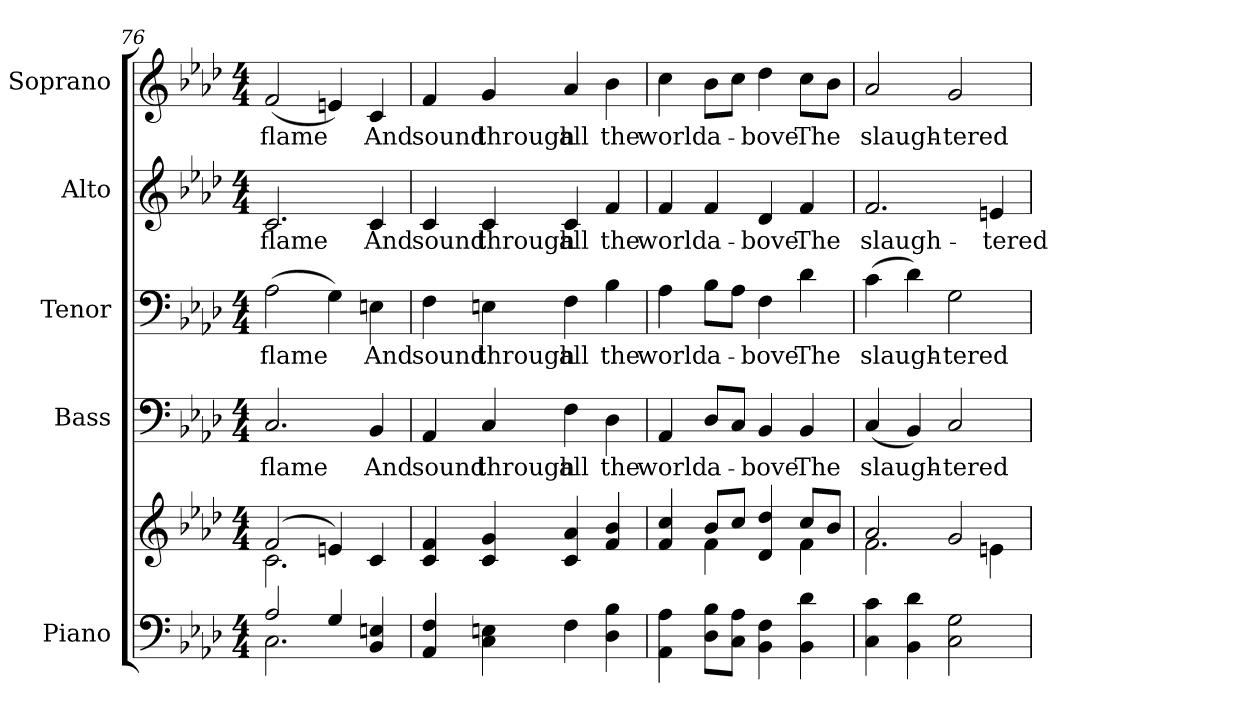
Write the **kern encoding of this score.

**kern	**kern	**kern	**text	**kern	**text	**kern	**text	**kern	**text
*part5	*part5	*part4	*part4	*part3	*part3	*part2	*part2	*part1	*part1
*staff6	*staff5	*staff4	*staff4	*staff3	*staff3	*staff2	*staff2	*staff1	*staff1
*I"Piano	*	*I"Bass	*	*I"Tenor	*	*I"Alto	*	*I"Soprano	*
*I'Pno.	*	*I'B.	*	*I'T.	*	*I'A.	*	*I'S.	*
*clefF4	*clefG2	*clefF4	*	*clefF4	*	*clefG2	*	*clefG2	*
*k[b-e-a-d-]	*k[b-e-a-d-]	*k[b-e-a-d-]	*	*k[b-e-a-d-]	*	*k[b-e-a-d-]	*	*k[b-e-a-d-]	*
*A-:	*A-:	*A-:	*	*A-:	*	*A-:	*	*A-:	*
*M4/4	*M4/4	*M4/4	*	*M4/4	*	*M4/4	*	*M4/4	*
=76	=76	=76	=76	=76	=76	=76	=76	=76	=76
*^	*^	*	*	*	*	*	*	*	*
!	!	!	!	!	!LO:LY:b:color=#000000	!	!	!	!	!	!
!	!	!	!	!	!	!	!LO:LY:b:color=#000000	!	!	!	!
!	!	!	!	!	!	!	!	!	!LO:LY:b:color=#000000	!	!
!	!	!	!	!	!	!	!	!	!	!	!LO:LY:b:color=#000000
2A-i/	2.Ci\	(2fi/	2.ci\	2.Ci/	flame	(2A-i\	flame	2.ci/	flame	(2fi/	flame
4Gi/	.	4eni/)	.	.	.	4Gi\)	.	.	.	4eni/)	.
!	!	!	!	!	!LO:LY:b:color=#000000	!	!	!	!	!	!
!	!	!	!	!	!	!	!LO:LY:b:color=#000000	!	!	!	!
!	!	!	!	!	!	!	!	!	!LO:LY:b:color=#000000	!	!
!	!	!	!	!	!	!	!	!	!	!	!LO:LY:b:color=#000000
4BB-i/ 4Eni	4ryy	4ci/	4ryy	4BB-i/	And	4Eni\	And	4ci/	And	4ci/	And
*v	*v	*	*	*	*	*	*	*	*	*	*
*	*v	*v	*	*	*	*	*	*	*	*
!!LO:PB:g=z
=77	=77	=77	=77	=77	=77	=77	=77	=77	=77
*^	*^	*	*	*	*	*	*	*	*
!	!	!	!	!	!LO:LY:b:color=#000000	!	!	!	!	!	!
*v	*v	*	*	*	*	*	*	*	*	*	*
*	*v	*v	*	*	*	*	*	*	*	*
*^	*^	*	*	*	*	*	*	*	*
!	!	!	!	!	!	!	!LO:LY:b:color=#000000	!	!	!	!
*v	*v	*	*	*	*	*	*	*	*	*	*
*	*v	*v	*	*	*	*	*	*	*	*
*^	*^	*	*	*	*	*	*	*	*
!	!	!	!	!	!	!	!	!	!LO:LY:b:color=#000000	!	!
*v	*v	*	*	*	*	*	*	*	*	*	*
*	*v	*v	*	*	*	*	*	*	*	*
*^	*^	*	*	*	*	*	*	*	*
!	!	!	!	!	!	!	!	!	!	!	!LO:LY:b:color=#000000
*v	*v	*	*	*	*	*	*	*	*	*	*
*	*v	*v	*	*	*	*	*	*	*	*
4AA-i/ 4Fi	4ci/ 4fi	4AA-i/	sound	4Fi\	sound	4ci/	sound	4fi/	sound
!	!	!	!LO:LY:b:color=#000000	!	!	!	!	!	!
!	!	!	!	!	!LO:LY:b:color=#000000	!	!	!	!
!	!	!	!	!	!	!	!LO:LY:b:color=#000000	!	!
!	!	!	!	!	!	!	!	!	!LO:LY:b:color=#000000
4Ci\ 4Eni	4ci/ 4gi	4Ci/	through	4Eni\	through	4ci/	through	4gi/	through
!	!	!	!LO:LY:b:color=#000000	!	!	!	!	!	!
!	!	!	!	!	!LO:LY:b:color=#000000	!	!	!	!
!	!	!	!	!	!	!	!LO:LY:b:color=#000000	!	!
!	!	!	!	!	!	!	!	!	!LO:LY:b:color=#000000
4Fi\	4ci/ 4a-i	4Fi\	all	4Fi\	all	4ci/	all	4a-i/	all
!	!	!	!LO:LY:b:color=#000000	!	!	!	!	!	!
!	!	!	!	!	!LO:LY:b:color=#000000	!	!	!	!
!	!	!	!	!	!	!	!LO:LY:b:color=#000000	!	!
!	!	!	!	!	!	!	!	!	!LO:LY:b:color=#000000
4D-i\ 4B-i	4fi/ 4b-i	4D-i\	the	4B-i\	the	4fi/	the	4b-i\	the
=78	=78	=78	=78	=78	=78	=78	=78	=78	=78
*	*^	*	*	*	*	*	*	*	*
!	!	!	!	!LO:LY:b:color=#000000	!	!	!	!	!	!
!	!	!	!	!	!	!LO:LY:b:color=#000000	!	!	!	!
!	!	!	!	!	!	!	!	!LO:LY:b:color=#000000	!	!
!	!	!	!	!	!	!	!	!	!	!LO:LY:b:color=#000000
4AA-i\ 4A-i	4fi/ 4cci	4ryy	4AA-i/	world	4A-i\	world	4fi/	world	4cci\	world
!	!	!	!	!LO:LY:b:color=#000000	!	!	!	!	!	!
!	!	!	!	!	!	!LO:LY:b:color=#000000	!	!	!	!
!	!	!	!	!	!	!	!	!LO:LY:b:color=#000000	!	!
!	!	!	!	!	!	!	!	!	!	!LO:LY:b:color=#000000
8D-i\ 8B-iL	8b-i/L	4fi\	8D-i/L	a-	8B-i\L	a-	4fi/	a-	8b-i\L	a-
8Ci\ 8A-iJ	8cci/J	.	8Ci/J	.	8A-i\J	.	.	.	8cci\J	.
!	!	!	!	!LO:LY:b:color=#000000	!	!	!	!	!	!
!	!	!	!	!	!	!LO:LY:b:color=#000000	!	!	!	!
!	!	!	!	!	!	!	!	!LO:LY:b:color=#000000	!	!
!	!	!	!	!	!	!	!	!	!	!LO:LY:b:color=#000000
4BB-i\ 4Fi	4d-i/ 4dd-i	4ryy	4BB-i/	-bove	4Fi\	-bove	4d-i/	-bove	4dd-i\	-bove
!	!	!	!	!LO:LY:b:color=#000000	!	!	!	!	!	!
!	!	!	!	!	!	!LO:LY:b:color=#000000	!	!	!	!
!	!	!	!	!	!	!	!	!LO:LY:b:color=#000000	!	!
!	!	!	!	!	!	!	!	!	!	!LO:LY:b:color=#000000
4BB-i\ 4d-i	8cci/L	4fi\	4BB-i/	The	4d-i\	The	4fi/	The	8cci\L	The
.	8b-i/J	.	.	.	.	.	.	.	8b-i\J	.
!!LO:PB:g=z
=79	=79	=79	=79	=79	=79	=79	=79	=79	=79	=79
!	!	!	!	!LO:LY:b:color=#000000	!	!	!	!	!	!
!	!	!	!	!	!	!LO:LY:b:color=#000000	!	!	!	!
!	!	!	!	!	!	!	!	!LO:LY:b:color=#000000	!	!
!	!	!	!	!	!	!	!	!	!	!LO:LY:b:color=#000000
4Ci\ 4ci	2a-i/	2.fi\	(4Ci/	slaugh-	(4ci\	slaugh-	2.fi/	slaugh-	2a-i/	slaugh-
4BB-i\ 4d-i	.	.	4BB-i/)	.	4d-i\)	.	.	.	.	.
!	!	!	!	!LO:LY:b:color=#000000	!	!	!	!	!	!
!	!	!	!	!	!	!LO:LY:b:color=#000000	!	!	!	!
!	!	!	!	!	!	!	!	!	!	!LO:LY:b:color=#000000
2Ci\ 2Gi	2gi/	.	2Ci/	-tered	2Gi\	-tered	.	.	2gi/	-tered
!	!	!	!	!	!	!	!	!LO:LY:b:color=#000000	!	!
.	.	4eni\	.	.	.	.	4eni/	-tered	.	.
*	*v	*v	*	*	*	*	*	*	*	*
=	=	=	=	=	=	=	=	=	=
*-	*-	*-	*-	*-	*-	*-	*-	*-	*-
